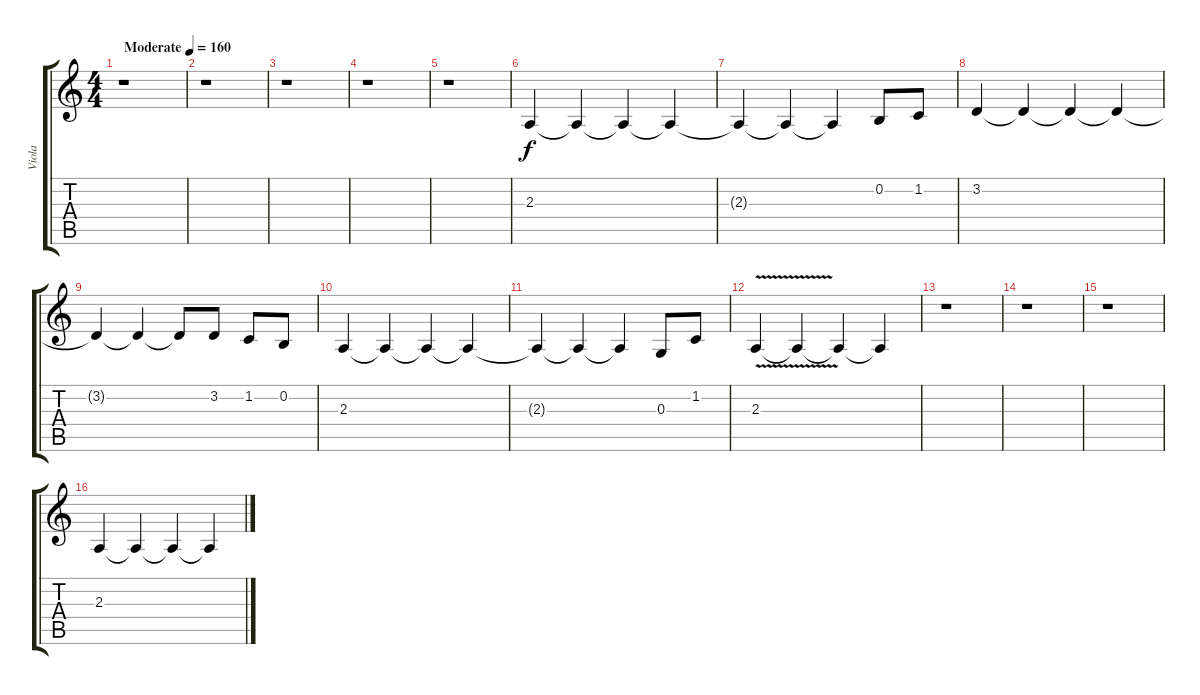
\track ("Viola" "Viola") {instrument viola}
\staff {score tabs}
\tuning (E4 B3 G3 D3 A2 E2) {hide}
\ts (4 4)
\tempo (160 "Moderate")
\clef g2
\ks c
r.1{dy f instrument viola} |
r.1 |
r.1 |
r.1 |
r.1 |
2.3.4 2.3{t}.4 2.3{t}.4 2.3{t}.4 |
2.3{t}.4 2.3{t}.4 2.3{t}.4 0.2.8 1.2.8 |
3.2.4 3.2{t}.4 3.2{t}.4 3.2{t}.4 |
3.2{t}.4 3.2{t}.4 3.2{t}.8 3.2.8 1.2.8 0.2.8 |
2.3.4 2.3{t}.4 2.3{t}.4 2.3{t}.4 |
2.3{t}.4 2.3{t}.4 2.3{t}.4 0.3.8 1.2.8 |
2.3{v}.4 2.3{t}.4 2.3{t}.4 2.3{t}.4 |
r.1 |
r.1 |
r.1 |
2.3.4 2.3{t}.4 2.3{t}.4 2.3{t}.4
